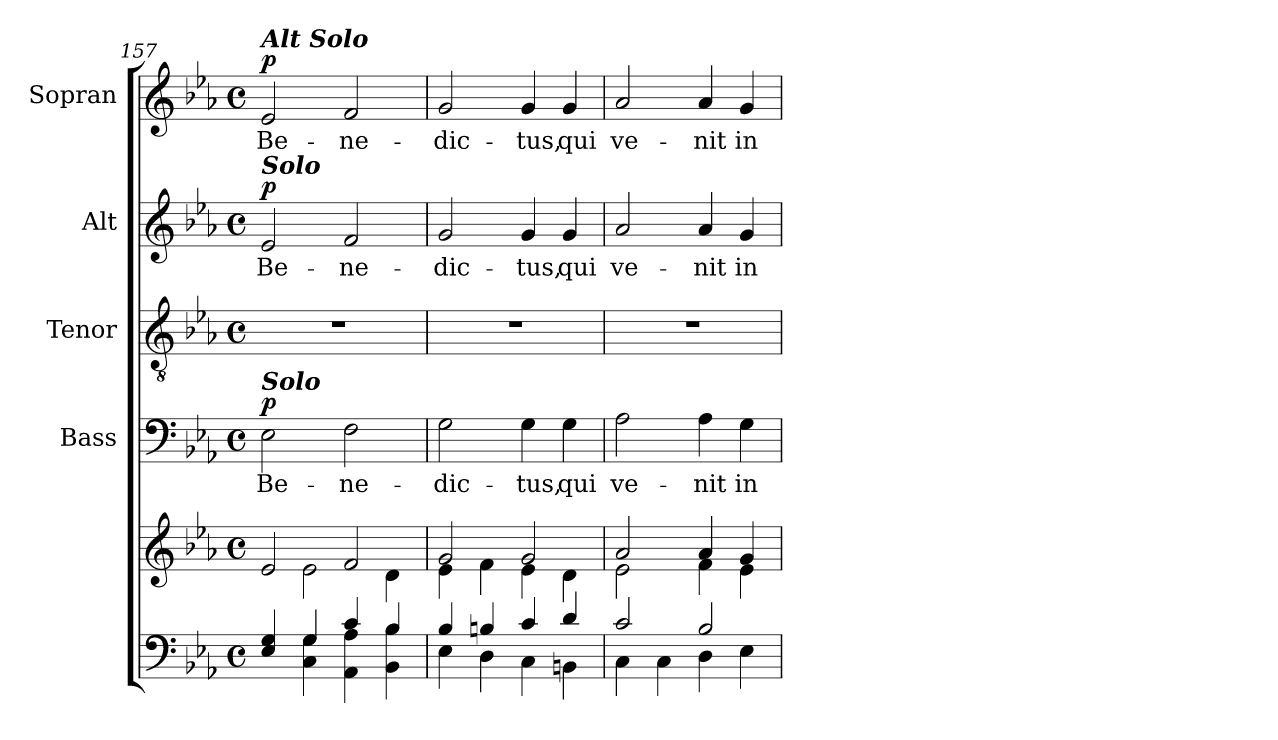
**kern	**kern	**kern	**text	**dynam	**kern	**kern	**text	**dynam	**kern	**text	**dynam
*part5	*part5	*part4	*part4	*part4	*part3	*part2	*part2	*part2	*part1	*part1	*part1
*staff6	*staff5	*staff4	*staff4	*staff4	*staff3	*staff2	*staff2	*staff2	*staff1	*staff1	*staff1
*	*	*I"Bass	*	*	*I"Tenor	*I"Alt	*	*	*I"Sopran	*	*
*	*	*I'B.	*	*	*I'T.	*I'A.	*	*	*I'S.	*	*
*clefF4	*clefG2	*clefF4	*	*	*clefGv2	*clefG2	*	*	*clefG2	*	*
*k[b-e-a-]	*k[b-e-a-]	*k[b-e-a-]	*	*	*k[b-e-a-]	*k[b-e-a-]	*	*	*k[b-e-a-]	*	*
*E-:	*E-:	*E-:	*	*	*E-:	*E-:	*	*	*E-:	*	*
*M4/4	*M4/4	*M4/4	*	*	*M4/4	*M4/4	*	*	*M4/4	*	*
*met(c)	*met(c)	*met(c)	*	*	*met(c)	*met(c)	*	*	*met(c)	*	*
=157	=157	=157	=157	=157	=157	=157	=157	=157	=157	=157	=157
*^	*^	*	*	*	*	*	*	*	*	*	*
!	!	!	!	!	!	!	!	!	!	!	!LO:TX:a:Bi:t=Alt Solo	!	!
!	!	!	!	!	!	!	!	!LO:TX:a:Bi:t=Solo	!	!	!	!	!
!	!	!	!	!LO:TX:a:Bi:t=Solo	!	!	!	!	!	!	!	!	!
!	!	!	!	!	!LO:LY:b	!LO:DY:a	!	!	!LO:LY:b	!LO:DY:a	!	!LO:LY:b	!LO:DY:a
4E-/ 4G/	4ryy	2e-/	4ryy	2E-\	Be-	p	1r	2e-/	Be-	p	2e-/	Be-	p
4G/	4C\ 4G\	.	2e-\	.	.	.	.	.	.	.	.	.	.
!	!	!	!	!	!LO:LY:b	!	!	!	!LO:LY:b	!	!	!LO:LY:b	!
4c/	4AA-\ 4A-\	2f/	.	2F\	-ne-	.	.	2f/	-ne-	.	2f/	-ne-	.
4B-/	4BB-\ 4B-\	.	4d\	.	.	.	.	.	.	.	.	.	.
=158	=158	=158	=158	=158	=158	=158	=158	=158	=158	=158	=158	=158	=158
!	!	!	!	!	!LO:LY:b	!	!	!	!LO:LY:b	!	!	!LO:LY:b	!
4B-/	4E-\	2g/	4e-\	2G\	-dic-	.	1r	2g/	-dic-	.	2g/	-dic-	.
4Bn/	4D\	.	4f\	.	.	.	.	.	.	.	.	.	.
!	!	!	!	!	!LO:LY:b	!	!	!	!LO:LY:b	!	!	!LO:LY:b	!
4c/	4C\	2g/	4e-\	4G\	-tus,	.	.	4g/	-tus,	.	4g/	-tus,	.
!	!	!	!	!	!LO:LY:b	!	!	!	!LO:LY:b	!	!	!LO:LY:b	!
4d/	4BBn\	.	4d\	4G\	qui	.	.	4g/	qui	.	4g/	qui	.
=159	=159	=159	=159	=159	=159	=159	=159	=159	=159	=159	=159	=159	=159
!	!	!	!	!	!LO:LY:b	!	!	!	!LO:LY:b	!	!	!LO:LY:b	!
2c/	4C\	2a-/	2e-\	2A-\	ve-	.	1r	2a-/	ve-	.	2a-/	ve-	.
.	4C\	.	.	.	.	.	.	.	.	.	.	.	.
!	!	!	!	!	!LO:LY:b	!	!	!	!LO:LY:b	!	!	!LO:LY:b	!
2B-/	4D\	4a-/	4f\	4A-\	-nit	.	.	4a-/	-nit	.	4a-/	-nit	.
!	!	!	!	!	!LO:LY:b	!	!	!	!LO:LY:b	!	!	!LO:LY:b	!
.	4E-\	4g/	4e-\	4G\	in	.	.	4g/	in	.	4g/	in	.
*v	*v	*	*	*	*	*	*	*	*	*	*	*	*
*	*v	*v	*	*	*	*	*	*	*	*	*	*
=	=	=	=	=	=	=	=	=	=	=	=
*-	*-	*-	*-	*-	*-	*-	*-	*-	*-	*-	*-
